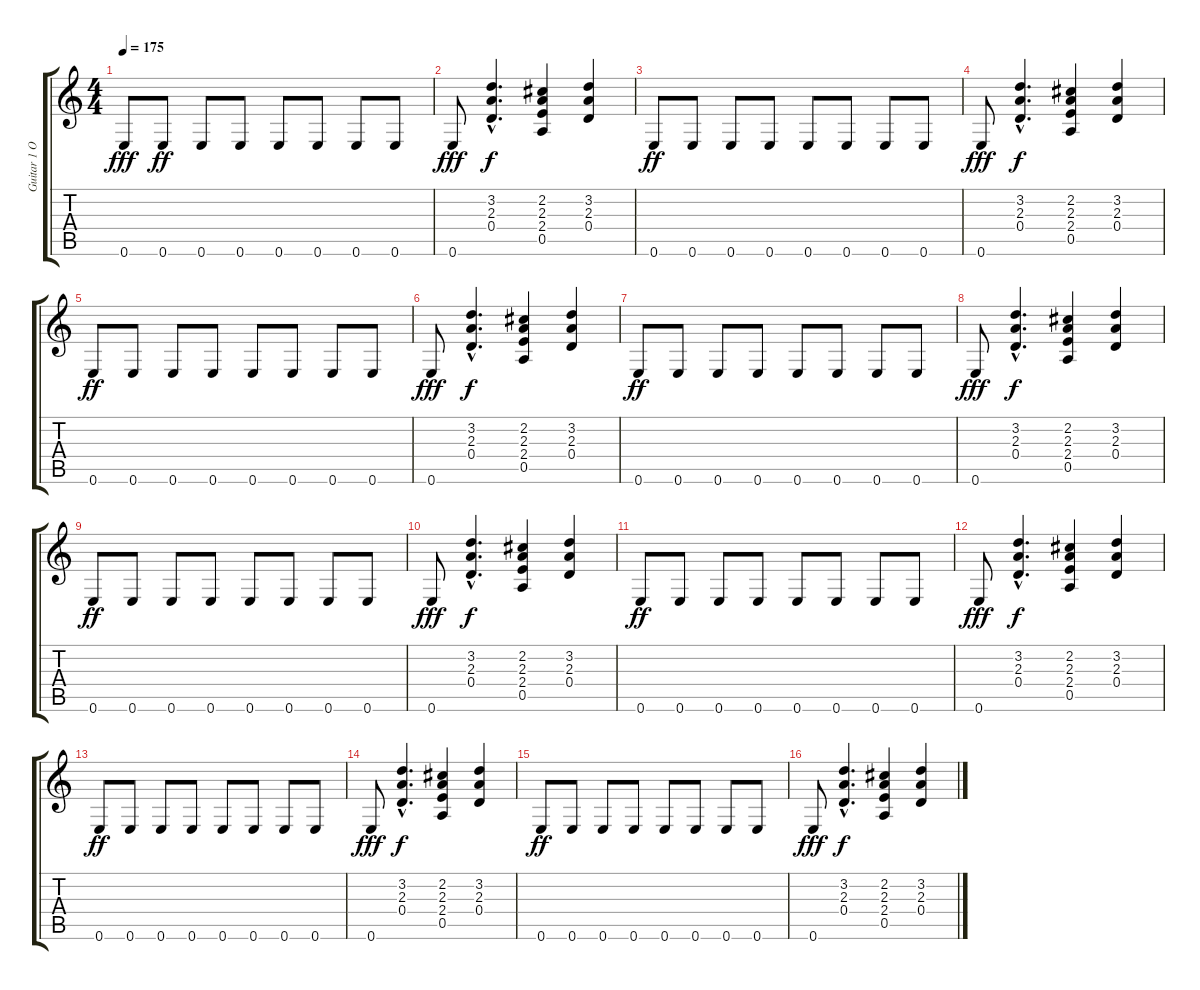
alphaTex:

\track ("Guitar 1 Overdub" "Guitar 1 O") {instrument acousticguitarnylon}
\staff {score tabs}
\tuning (E4 B3 G3 D3 A2 E2) {hide}
\ts (4 4)
\tempo 175
\clef g2
\ks c
0.6.8{dy fff} 0.6.8{dy ff} 0.6.8 0.6.8 0.6.8 0.6.8 0.6.8 0.6.8 |
0.6.8{dy fff} (3.2{hac} 2.3{hac} 0.4{hac}).4{d dy f} (2.2 2.3 2.4 0.5).4 (3.2 2.3 0.4).4 |
0.6.8{dy ff} 0.6.8 0.6.8 0.6.8 0.6.8 0.6.8 0.6.8 0.6.8 |
0.6.8{dy fff} (3.2{hac} 2.3{hac} 0.4{hac}).4{d dy f} (2.2 2.3 2.4 0.5).4 (3.2 2.3 0.4).4 |
0.6.8{dy ff} 0.6.8 0.6.8 0.6.8 0.6.8 0.6.8 0.6.8 0.6.8 |
0.6.8{dy fff} (3.2{hac} 2.3{hac} 0.4{hac}).4{d dy f} (2.2 2.3 2.4 0.5).4 (3.2 2.3 0.4).4 |
0.6.8{dy ff} 0.6.8 0.6.8 0.6.8 0.6.8 0.6.8 0.6.8 0.6.8 |
0.6.8{dy fff} (3.2{hac} 2.3{hac} 0.4{hac}).4{d dy f} (2.2 2.3 2.4 0.5).4 (3.2 2.3 0.4).4 |
0.6.8{dy ff} 0.6.8 0.6.8 0.6.8 0.6.8 0.6.8 0.6.8 0.6.8 |
0.6.8{dy fff} (3.2{hac} 2.3{hac} 0.4{hac}).4{d dy f} (2.2 2.3 2.4 0.5).4 (3.2 2.3 0.4).4 |
0.6.8{dy ff} 0.6.8 0.6.8 0.6.8 0.6.8 0.6.8 0.6.8 0.6.8 |
0.6.8{dy fff} (3.2{hac} 2.3{hac} 0.4{hac}).4{d dy f} (2.2 2.3 2.4 0.5).4 (3.2 2.3 0.4).4 |
0.6.8{dy ff} 0.6.8 0.6.8 0.6.8 0.6.8 0.6.8 0.6.8 0.6.8 |
0.6.8{dy fff} (3.2{hac} 2.3{hac} 0.4{hac}).4{d dy f} (2.2 2.3 2.4 0.5).4 (3.2 2.3 0.4).4 |
0.6.8{dy ff} 0.6.8 0.6.8 0.6.8 0.6.8 0.6.8 0.6.8 0.6.8 |
0.6.8{dy fff} (3.2{hac} 2.3{hac} 0.4{hac}).4{d dy f} (2.2 2.3 2.4 0.5).4 (3.2 2.3 0.4).4
